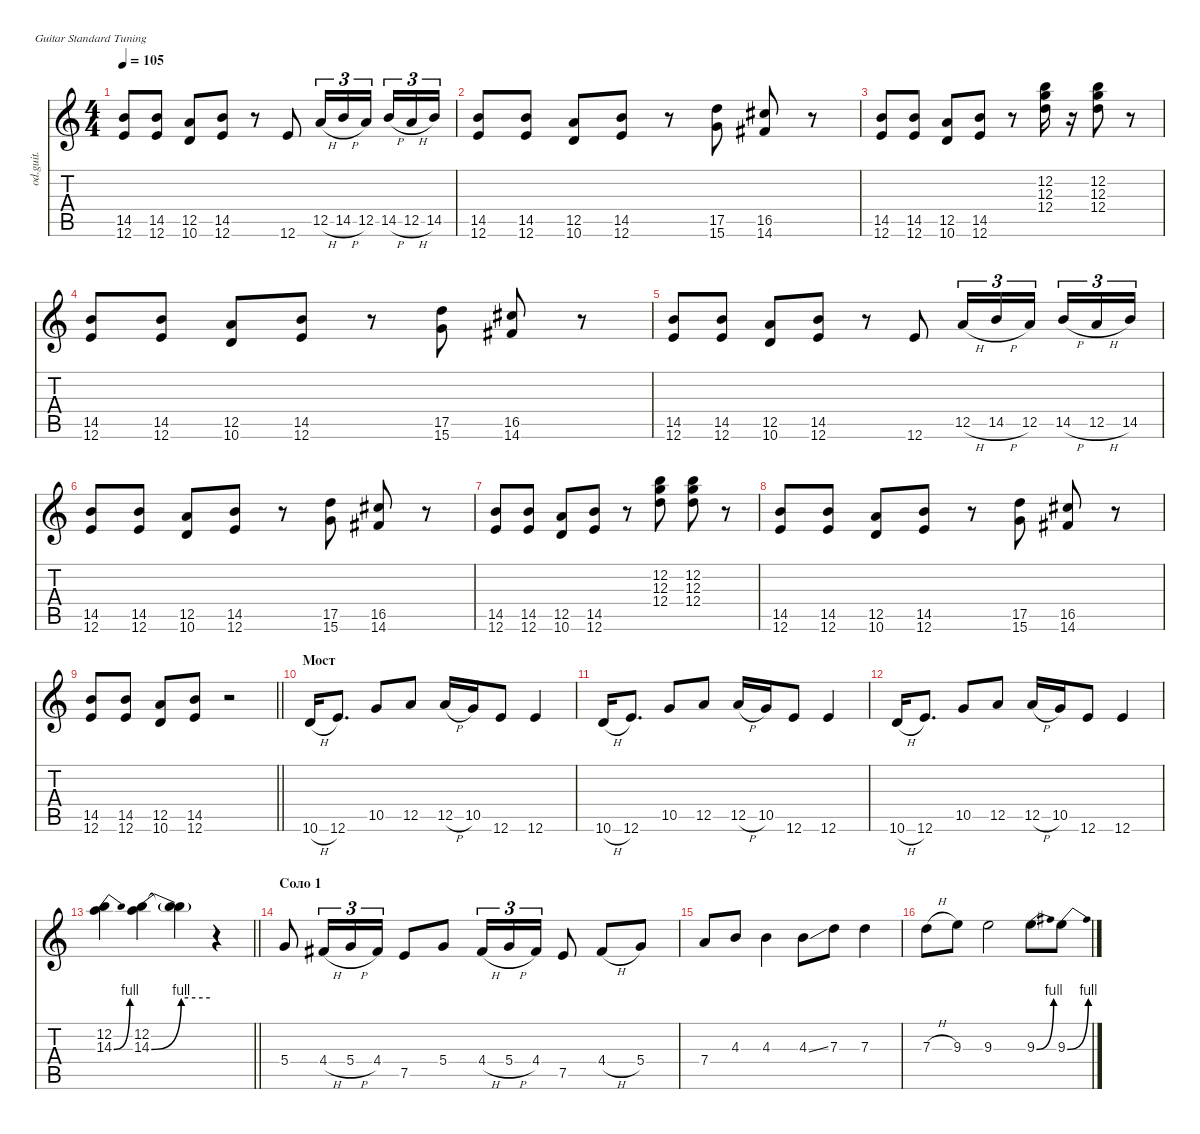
\defaultSystemsLayout 4
\hideDynamics
\bracketExtendMode nobrackets
\track ("Гитара доп." "od.guit.") {instrument overdrivenguitar}
\staff {score tabs}
\tuning (E4 B3 G3 D3 A2 E2)
\ts (4 4)
\tempo 105
\clef g2
\ks c
(14.5 12.6).8{dy f} (14.5 12.6).8 (12.5 10.6).8 (14.5 12.6).8 r.8 12.6.8 12.5{h}.16{tu (3 2)} 14.5{h}.16{tu (3 2)} 12.5.16{tu (3 2)} 14.5{h}.16{tu (3 2)} 12.5{h}.16{tu (3 2)} 14.5.16{tu (3 2)} |
(14.5 12.6).8 (14.5 12.6).8 (12.5 10.6).8 (14.5 12.6).8 r.8 (17.5 15.6).8 (16.5{acc #} 14.6{acc #}).8 r.8 |
(14.5 12.6).8 (14.5 12.6).8 (12.5 10.6).8 (14.5 12.6).8 r.8 (12.2 12.3 12.4).16 r.16 (12.2 12.3 12.4).8 r.8 |
(14.5 12.6).8 (14.5 12.6).8 (12.5 10.6).8 (14.5 12.6).8 r.8 (17.5 15.6).8 (16.5{acc #} 14.6{acc #}).8 r.8 |
(14.5 12.6).8 (14.5 12.6).8 (12.5 10.6).8 (14.5 12.6).8 r.8 12.6.8 12.5{h}.16{tu (3 2)} 14.5{h}.16{tu (3 2)} 12.5.16{tu (3 2)} 14.5{h}.16{tu (3 2)} 12.5{h}.16{tu (3 2)} 14.5.16{tu (3 2)} |
(14.5 12.6).8 (14.5 12.6).8 (12.5 10.6).8 (14.5 12.6).8 r.8 (17.5 15.6).8 (16.5{acc #} 14.6{acc #}).8 r.8 |
(14.5 12.6).8 (14.5 12.6).8 (12.5 10.6).8 (14.5 12.6).8 r.8 (12.2 12.3 12.4).8 (12.2 12.3 12.4).8 r.8 |
(14.5 12.6).8 (14.5 12.6).8 (12.5 10.6).8 (14.5 12.6).8 r.8 (17.5 15.6).8 (16.5{acc #} 14.6{acc #}).8 r.8 |
\barLineRight lightlight
(14.5 12.6).8 (14.5 12.6).8 (12.5 10.6).8 (14.5 12.6).8 r.2 |
\section ("" "Мост")
10.6{h}.16 12.6.8{d} 10.5.8 12.5.8 12.5{h}.16 10.5.16 12.6.8 12.6.4 |
10.6{h}.16 12.6.8{d} 10.5.8 12.5.8 12.5{h}.16 10.5.16 12.6.8 12.6.4 |
10.6{h}.16 12.6.8{d} 10.5.8 12.5.8 12.5{h}.16 10.5.16 12.6.8 12.6.4 |
\barLineRight lightlight
(12.2 14.3{be (bend 0 0 15 4)}).4 (12.2 14.3{be (bend 0 0 60 4)}).4 (12.2{t} 14.3{be (hold 0 4 60 4) t}).4 r.4 |
\section ("" "Соло 1")
5.4.8 4.4{h acc #}.16{tu (3 2)} 5.4{h}.16{tu (3 2)} 4.4{acc #}.16{tu (3 2)} 7.5.8 5.4.8 4.4{h acc #}.16{tu (3 2)} 5.4{h}.16{tu (3 2)} 4.4{acc #}.16{tu (3 2)} 7.5.8 4.4{h acc #}.8 5.4.8 |
7.4.8 4.3.8 4.3.4 4.3{ss}.8 7.3.8 7.3.4 |
7.3{h}.8 9.3.8 9.3.2 9.3{be (bend 0 0 30 4)}.8 9.3{be (bend 0 0 30 4)}.8
